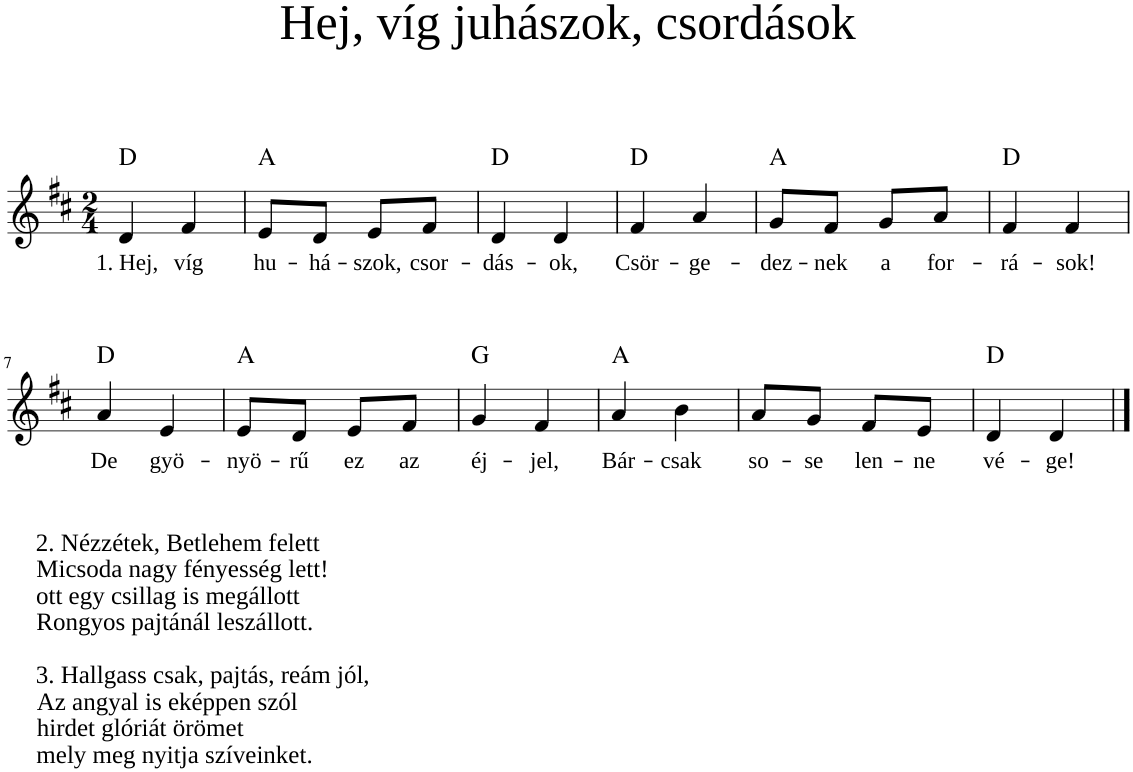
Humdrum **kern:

**kern	**text	**harte
*part1	*part1	*part1
*staff1	*staff1	*
*I"Voice	*	*
*clefG2	*	*
*k[f#c#]	*	*
*M2/4	*	*
=1	=1	=1
!	!LO:LY:b	!
4d/	1. Hej,	D:maj
!	!LO:LY:b	!
4f#/	víg	.
=2	=2	=2
!	!LO:LY:b	!
8e/L	hu-	A:maj
!	!LO:LY:b	!
8d/J	-há-	.
!	!LO:LY:b	!
8e/L	-szok,	.
!	!LO:LY:b	!
8f#/J	csor-	.
=3	=3	=3
!	!LO:LY:b	!
4d/	-dás-	D:maj
!	!LO:LY:b	!
4d/	-ok,	.
=4	=4	=4
!	!LO:LY:b	!
4f#/	Csör-	D:maj
!	!LO:LY:b	!
4a/	-ge-	.
=5	=5	=5
!	!LO:LY:b	!
8g/L	-dez-	A:maj
!	!LO:LY:b	!
8f#/J	-nek	.
!	!LO:LY:b	!
8g/L	a	.
!	!LO:LY:b	!
8a/J	for-	.
=6	=6	=6
!	!LO:LY:b	!
4f#/	-rá-	D:maj
!	!LO:LY:b	!
4f#/	-sok!	.
!!LO:LB:g=z
=7	=7	=7
!	!LO:LY:b	!
4a/	De	D:maj
!	!LO:LY:b	!
4e/	gyö-	.
=8	=8	=8
!	!LO:LY:b	!
8e/L	-nyö-	A:maj
!	!LO:LY:b	!
8d/J	-rű	.
!	!LO:LY:b	!
8e/L	ez	.
!	!LO:LY:b	!
8f#/J	az	.
=9	=9	=9
!	!LO:LY:b	!
4g/	éj-	G:maj
!	!LO:LY:b	!
4f#/	-jel,	.
=10	=10	=10
!	!LO:LY:b	!
4a/	Bár-	A:maj
!	!LO:LY:b	!
4b\	-csak	.
=11	=11	=11
!	!LO:LY:b	!
8a/L	so-	.
!	!LO:LY:b	!
8g/J	-se	.
!	!LO:LY:b	!
8f#/L	len-	.
!	!LO:LY:b	!
8e/J	-ne	.
=12	=12	=12
!	!LO:LY:b	!
4d/	vé-	D:maj
!	!LO:LY:b	!
4d/	-ge!	.
==	==	==
*-	*-	*-
